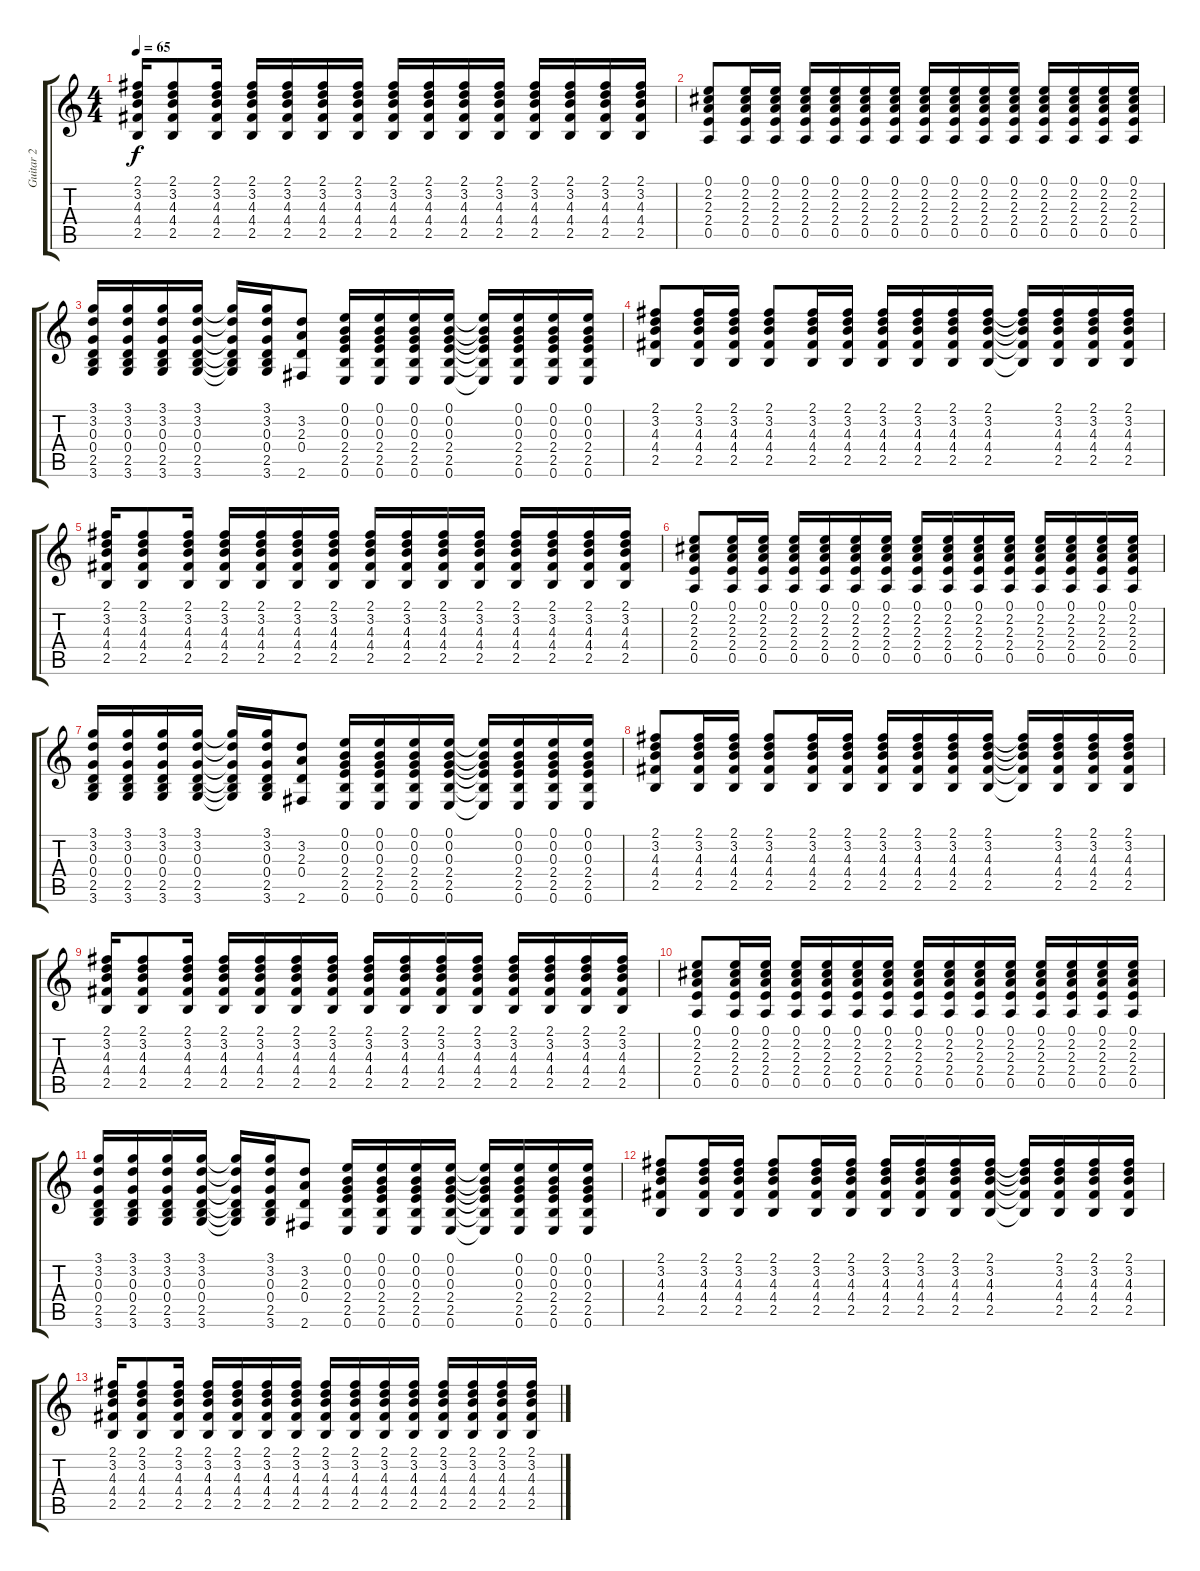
\track ("Guitar 2" "Guitar 2") {instrument acousticguitarsteel}
\staff {score tabs}
\tuning (E4 B3 G3 D3 A2 E2) {hide}
\ts (4 4)
\tempo 65
\clef g2
\ks c
(2.1 3.2 4.3 4.4 2.5).16{dy f} (2.1 3.2 4.3 4.4 2.5).8 (2.1 3.2 4.3 4.4 2.5).16 (2.1 3.2 4.3 4.4 2.5).16 (2.1 3.2 4.3 4.4 2.5).16 (2.1 3.2 4.3 4.4 2.5).16 (2.1 3.2 4.3 4.4 2.5).16 (2.1 3.2 4.3 4.4 2.5).16 (2.1 3.2 4.3 4.4 2.5).16 (2.1 3.2 4.3 4.4 2.5).16 (2.1 3.2 4.3 4.4 2.5).16 (2.1 3.2 4.3 4.4 2.5).16 (2.1 3.2 4.3 4.4 2.5).16 (2.1 3.2 4.3 4.4 2.5).16 (2.1 3.2 4.3 4.4 2.5).16 |
(0.1 2.2 2.3 2.4 0.5).8 (0.1 2.2 2.3 2.4 0.5).16 (0.1 2.2 2.3 2.4 0.5).16 (0.1 2.2 2.3 2.4 0.5).16 (0.1 2.2 2.3 2.4 0.5).16 (0.1 2.2 2.3 2.4 0.5).16 (0.1 2.2 2.3 2.4 0.5).16 (0.1 2.2 2.3 2.4 0.5).16 (0.1 2.2 2.3 2.4 0.5).16 (0.1 2.2 2.3 2.4 0.5).16 (0.1 2.2 2.3 2.4 0.5).16 (0.1 2.2 2.3 2.4 0.5).16 (0.1 2.2 2.3 2.4 0.5).16 (0.1 2.2 2.3 2.4 0.5).16 (0.1 2.2 2.3 2.4 0.5).16 |
(3.1 3.2 0.3 0.4 2.5 3.6).16 (3.1 3.2 0.3 0.4 2.5 3.6).16 (3.1 3.2 0.3 0.4 2.5 3.6).16 (3.1 3.2 0.3 0.4 2.5 3.6).16 (3.1{t} 3.2{t} 0.3{t} 0.4{t} 2.5{t} 3.6{t}).16 (3.1 3.2 0.3 0.4 2.5 3.6).16 (3.2 2.3 0.4 2.6).8 (0.1 0.2 0.3 2.4 2.5 0.6).16 (0.1 0.2 0.3 2.4 2.5 0.6).16 (0.1 0.2 0.3 2.4 2.5 0.6).16 (0.1 0.2 0.3 2.4 2.5 0.6).16 (0.1{t} 0.2{t} 0.3{t} 2.4{t} 2.5{t} 0.6{t}).16 (0.1 0.2 0.3 2.4 2.5 0.6).16 (0.1 0.2 0.3 2.4 2.5 0.6).16 (0.1 0.2 0.3 2.4 2.5 0.6).16 |
(2.1 3.2 4.3 4.4 2.5).8 (2.1 3.2 4.3 4.4 2.5).16 (2.1 3.2 4.3 4.4 2.5).16 (2.1 3.2 4.3 4.4 2.5).8 (2.1 3.2 4.3 4.4 2.5).16 (2.1 3.2 4.3 4.4 2.5).16 (2.1 3.2 4.3 4.4 2.5).16 (2.1 3.2 4.3 4.4 2.5).16 (2.1 3.2 4.3 4.4 2.5).16 (2.1 3.2 4.3 4.4 2.5).16 (2.1{t} 3.2{t} 4.3{t} 4.4{t} 2.5{t}).16 (2.1 3.2 4.3 4.4 2.5).16 (2.1 3.2 4.3 4.4 2.5).16 (2.1 3.2 4.3 4.4 2.5).16 |
(2.1 3.2 4.3 4.4 2.5).16 (2.1 3.2 4.3 4.4 2.5).8 (2.1 3.2 4.3 4.4 2.5).16 (2.1 3.2 4.3 4.4 2.5).16 (2.1 3.2 4.3 4.4 2.5).16 (2.1 3.2 4.3 4.4 2.5).16 (2.1 3.2 4.3 4.4 2.5).16 (2.1 3.2 4.3 4.4 2.5).16 (2.1 3.2 4.3 4.4 2.5).16 (2.1 3.2 4.3 4.4 2.5).16 (2.1 3.2 4.3 4.4 2.5).16 (2.1 3.2 4.3 4.4 2.5).16 (2.1 3.2 4.3 4.4 2.5).16 (2.1 3.2 4.3 4.4 2.5).16 (2.1 3.2 4.3 4.4 2.5).16 |
(0.1 2.2 2.3 2.4 0.5).8 (0.1 2.2 2.3 2.4 0.5).16 (0.1 2.2 2.3 2.4 0.5).16 (0.1 2.2 2.3 2.4 0.5).16 (0.1 2.2 2.3 2.4 0.5).16 (0.1 2.2 2.3 2.4 0.5).16 (0.1 2.2 2.3 2.4 0.5).16 (0.1 2.2 2.3 2.4 0.5).16 (0.1 2.2 2.3 2.4 0.5).16 (0.1 2.2 2.3 2.4 0.5).16 (0.1 2.2 2.3 2.4 0.5).16 (0.1 2.2 2.3 2.4 0.5).16 (0.1 2.2 2.3 2.4 0.5).16 (0.1 2.2 2.3 2.4 0.5).16 (0.1 2.2 2.3 2.4 0.5).16 |
(3.1 3.2 0.3 0.4 2.5 3.6).16 (3.1 3.2 0.3 0.4 2.5 3.6).16 (3.1 3.2 0.3 0.4 2.5 3.6).16 (3.1 3.2 0.3 0.4 2.5 3.6).16 (3.1{t} 3.2{t} 0.3{t} 0.4{t} 2.5{t} 3.6{t}).16 (3.1 3.2 0.3 0.4 2.5 3.6).16 (3.2 2.3 0.4 2.6).8 (0.1 0.2 0.3 2.4 2.5 0.6).16 (0.1 0.2 0.3 2.4 2.5 0.6).16 (0.1 0.2 0.3 2.4 2.5 0.6).16 (0.1 0.2 0.3 2.4 2.5 0.6).16 (0.1{t} 0.2{t} 0.3{t} 2.4{t} 2.5{t} 0.6{t}).16 (0.1 0.2 0.3 2.4 2.5 0.6).16 (0.1 0.2 0.3 2.4 2.5 0.6).16 (0.1 0.2 0.3 2.4 2.5 0.6).16 |
(2.1 3.2 4.3 4.4 2.5).8 (2.1 3.2 4.3 4.4 2.5).16 (2.1 3.2 4.3 4.4 2.5).16 (2.1 3.2 4.3 4.4 2.5).8 (2.1 3.2 4.3 4.4 2.5).16 (2.1 3.2 4.3 4.4 2.5).16 (2.1 3.2 4.3 4.4 2.5).16 (2.1 3.2 4.3 4.4 2.5).16 (2.1 3.2 4.3 4.4 2.5).16 (2.1 3.2 4.3 4.4 2.5).16 (2.1{t} 3.2{t} 4.3{t} 4.4{t} 2.5{t}).16 (2.1 3.2 4.3 4.4 2.5).16 (2.1 3.2 4.3 4.4 2.5).16 (2.1 3.2 4.3 4.4 2.5).16 |
(2.1 3.2 4.3 4.4 2.5).16 (2.1 3.2 4.3 4.4 2.5).8 (2.1 3.2 4.3 4.4 2.5).16 (2.1 3.2 4.3 4.4 2.5).16 (2.1 3.2 4.3 4.4 2.5).16 (2.1 3.2 4.3 4.4 2.5).16 (2.1 3.2 4.3 4.4 2.5).16 (2.1 3.2 4.3 4.4 2.5).16 (2.1 3.2 4.3 4.4 2.5).16 (2.1 3.2 4.3 4.4 2.5).16 (2.1 3.2 4.3 4.4 2.5).16 (2.1 3.2 4.3 4.4 2.5).16 (2.1 3.2 4.3 4.4 2.5).16 (2.1 3.2 4.3 4.4 2.5).16 (2.1 3.2 4.3 4.4 2.5).16 |
(0.1 2.2 2.3 2.4 0.5).8 (0.1 2.2 2.3 2.4 0.5).16 (0.1 2.2 2.3 2.4 0.5).16 (0.1 2.2 2.3 2.4 0.5).16 (0.1 2.2 2.3 2.4 0.5).16 (0.1 2.2 2.3 2.4 0.5).16 (0.1 2.2 2.3 2.4 0.5).16 (0.1 2.2 2.3 2.4 0.5).16 (0.1 2.2 2.3 2.4 0.5).16 (0.1 2.2 2.3 2.4 0.5).16 (0.1 2.2 2.3 2.4 0.5).16 (0.1 2.2 2.3 2.4 0.5).16 (0.1 2.2 2.3 2.4 0.5).16 (0.1 2.2 2.3 2.4 0.5).16 (0.1 2.2 2.3 2.4 0.5).16 |
(3.1 3.2 0.3 0.4 2.5 3.6).16 (3.1 3.2 0.3 0.4 2.5 3.6).16 (3.1 3.2 0.3 0.4 2.5 3.6).16 (3.1 3.2 0.3 0.4 2.5 3.6).16 (3.1{t} 3.2{t} 0.3{t} 0.4{t} 2.5{t} 3.6{t}).16 (3.1 3.2 0.3 0.4 2.5 3.6).16 (3.2 2.3 0.4 2.6).8 (0.1 0.2 0.3 2.4 2.5 0.6).16 (0.1 0.2 0.3 2.4 2.5 0.6).16 (0.1 0.2 0.3 2.4 2.5 0.6).16 (0.1 0.2 0.3 2.4 2.5 0.6).16 (0.1{t} 0.2{t} 0.3{t} 2.4{t} 2.5{t} 0.6{t}).16 (0.1 0.2 0.3 2.4 2.5 0.6).16 (0.1 0.2 0.3 2.4 2.5 0.6).16 (0.1 0.2 0.3 2.4 2.5 0.6).16 |
(2.1 3.2 4.3 4.4 2.5).8 (2.1 3.2 4.3 4.4 2.5).16 (2.1 3.2 4.3 4.4 2.5).16 (2.1 3.2 4.3 4.4 2.5).8 (2.1 3.2 4.3 4.4 2.5).16 (2.1 3.2 4.3 4.4 2.5).16 (2.1 3.2 4.3 4.4 2.5).16 (2.1 3.2 4.3 4.4 2.5).16 (2.1 3.2 4.3 4.4 2.5).16 (2.1 3.2 4.3 4.4 2.5).16 (2.1{t} 3.2{t} 4.3{t} 4.4{t} 2.5{t}).16 (2.1 3.2 4.3 4.4 2.5).16 (2.1 3.2 4.3 4.4 2.5).16 (2.1 3.2 4.3 4.4 2.5).16 |
(2.1 3.2 4.3 4.4 2.5).16 (2.1 3.2 4.3 4.4 2.5).8 (2.1 3.2 4.3 4.4 2.5).16 (2.1 3.2 4.3 4.4 2.5).16 (2.1 3.2 4.3 4.4 2.5).16 (2.1 3.2 4.3 4.4 2.5).16 (2.1 3.2 4.3 4.4 2.5).16 (2.1 3.2 4.3 4.4 2.5).16 (2.1 3.2 4.3 4.4 2.5).16 (2.1 3.2 4.3 4.4 2.5).16 (2.1 3.2 4.3 4.4 2.5).16 (2.1 3.2 4.3 4.4 2.5).16 (2.1 3.2 4.3 4.4 2.5).16 (2.1 3.2 4.3 4.4 2.5).16 (2.1 3.2 4.3 4.4 2.5).16
